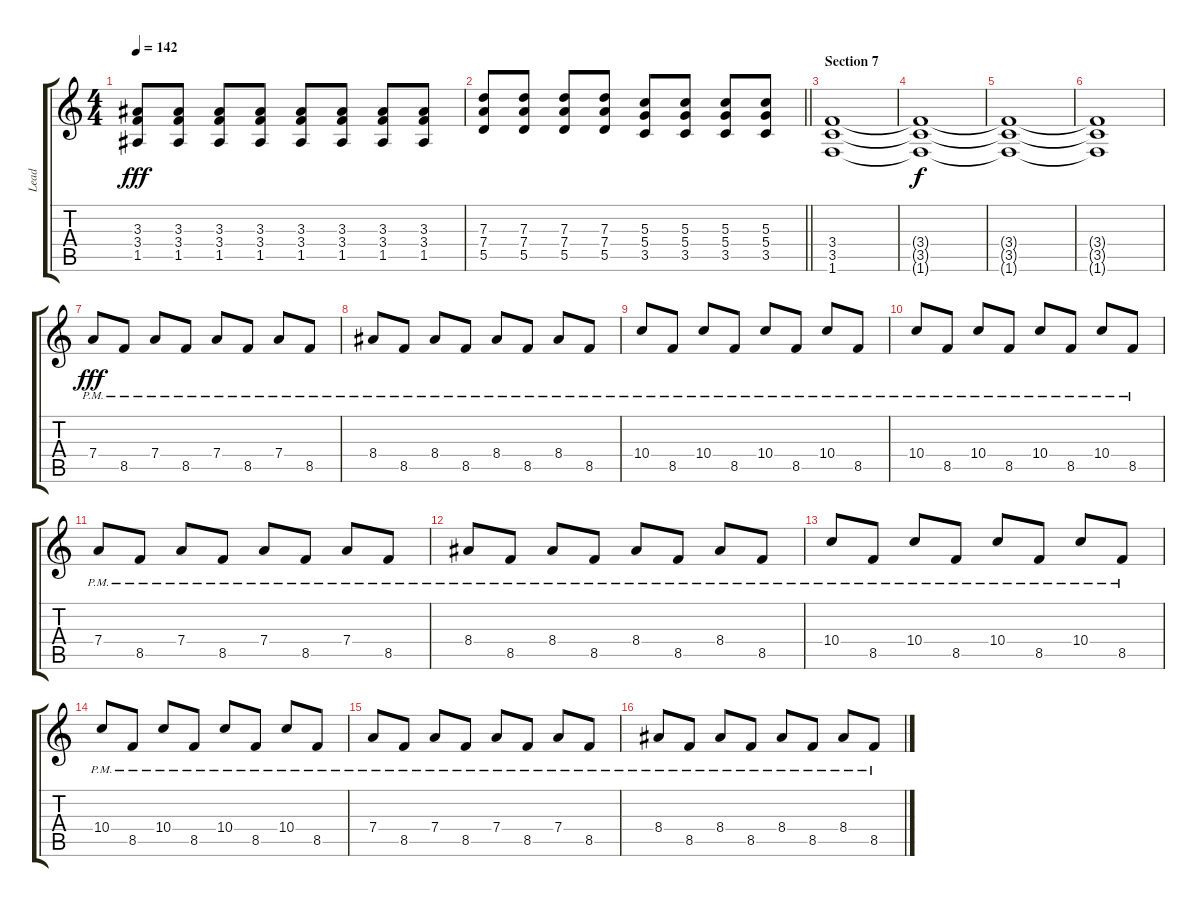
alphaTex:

\track ("Lead" "Lead") {instrument distortionguitar}
\staff {score tabs}
\tuning (E4 B3 G3 D3 A2 E2) {hide}
\ts (4 4)
\tempo 142
\clef g2
\ks c
(3.3 3.4 1.5).8{dy fff} (3.3 3.4 1.5).8 (3.3 3.4 1.5).8 (3.3 3.4 1.5).8 (3.3 3.4 1.5).8 (3.3 3.4 1.5).8 (3.3 3.4 1.5).8 (3.3 3.4 1.5).8 |
\barLineRight lightlight
(7.3 7.4 5.5).8 (7.3 7.4 5.5).8 (7.3 7.4 5.5).8 (7.3 7.4 5.5).8 (5.3 5.4 3.5).8 (5.3 5.4 3.5).8 (5.3 5.4 3.5).8 (5.3 5.4 3.5).8 |
\section ("" "Section 7")
(3.4 3.5 1.6).1 |
(3.4{t} 3.5{t} 1.6{t}).1{dy f} |
(3.4{t} 3.5{t} 1.6{t}).1 |
(3.4{t} 3.5{t} 1.6{t}).1 |
7.4{pm}.8{dy fff} 8.5{pm}.8 7.4{pm}.8 8.5{pm}.8 7.4{pm}.8 8.5{pm}.8 7.4{pm}.8 8.5{pm}.8 |
8.4{pm}.8 8.5{pm}.8 8.4{pm}.8 8.5{pm}.8 8.4{pm}.8 8.5{pm}.8 8.4{pm}.8 8.5{pm}.8 |
10.4{pm}.8 8.5{pm}.8 10.4{pm}.8 8.5{pm}.8 10.4{pm}.8 8.5{pm}.8 10.4{pm}.8 8.5{pm}.8 |
10.4{pm}.8 8.5{pm}.8 10.4{pm}.8 8.5{pm}.8 10.4{pm}.8 8.5{pm}.8 10.4{pm}.8 8.5{pm}.8 |
7.4{pm}.8 8.5{pm}.8 7.4{pm}.8 8.5{pm}.8 7.4{pm}.8 8.5{pm}.8 7.4{pm}.8 8.5{pm}.8 |
8.4{pm}.8 8.5{pm}.8 8.4{pm}.8 8.5{pm}.8 8.4{pm}.8 8.5{pm}.8 8.4{pm}.8 8.5{pm}.8 |
10.4{pm}.8 8.5{pm}.8 10.4{pm}.8 8.5{pm}.8 10.4{pm}.8 8.5{pm}.8 10.4{pm}.8 8.5{pm}.8 |
10.4{pm}.8 8.5{pm}.8 10.4{pm}.8 8.5{pm}.8 10.4{pm}.8 8.5{pm}.8 10.4{pm}.8 8.5{pm}.8 |
7.4{pm}.8 8.5{pm}.8 7.4{pm}.8 8.5{pm}.8 7.4{pm}.8 8.5{pm}.8 7.4{pm}.8 8.5{pm}.8 |
8.4{pm}.8 8.5{pm}.8 8.4{pm}.8 8.5{pm}.8 8.4{pm}.8 8.5{pm}.8 8.4{pm}.8 8.5{pm}.8
